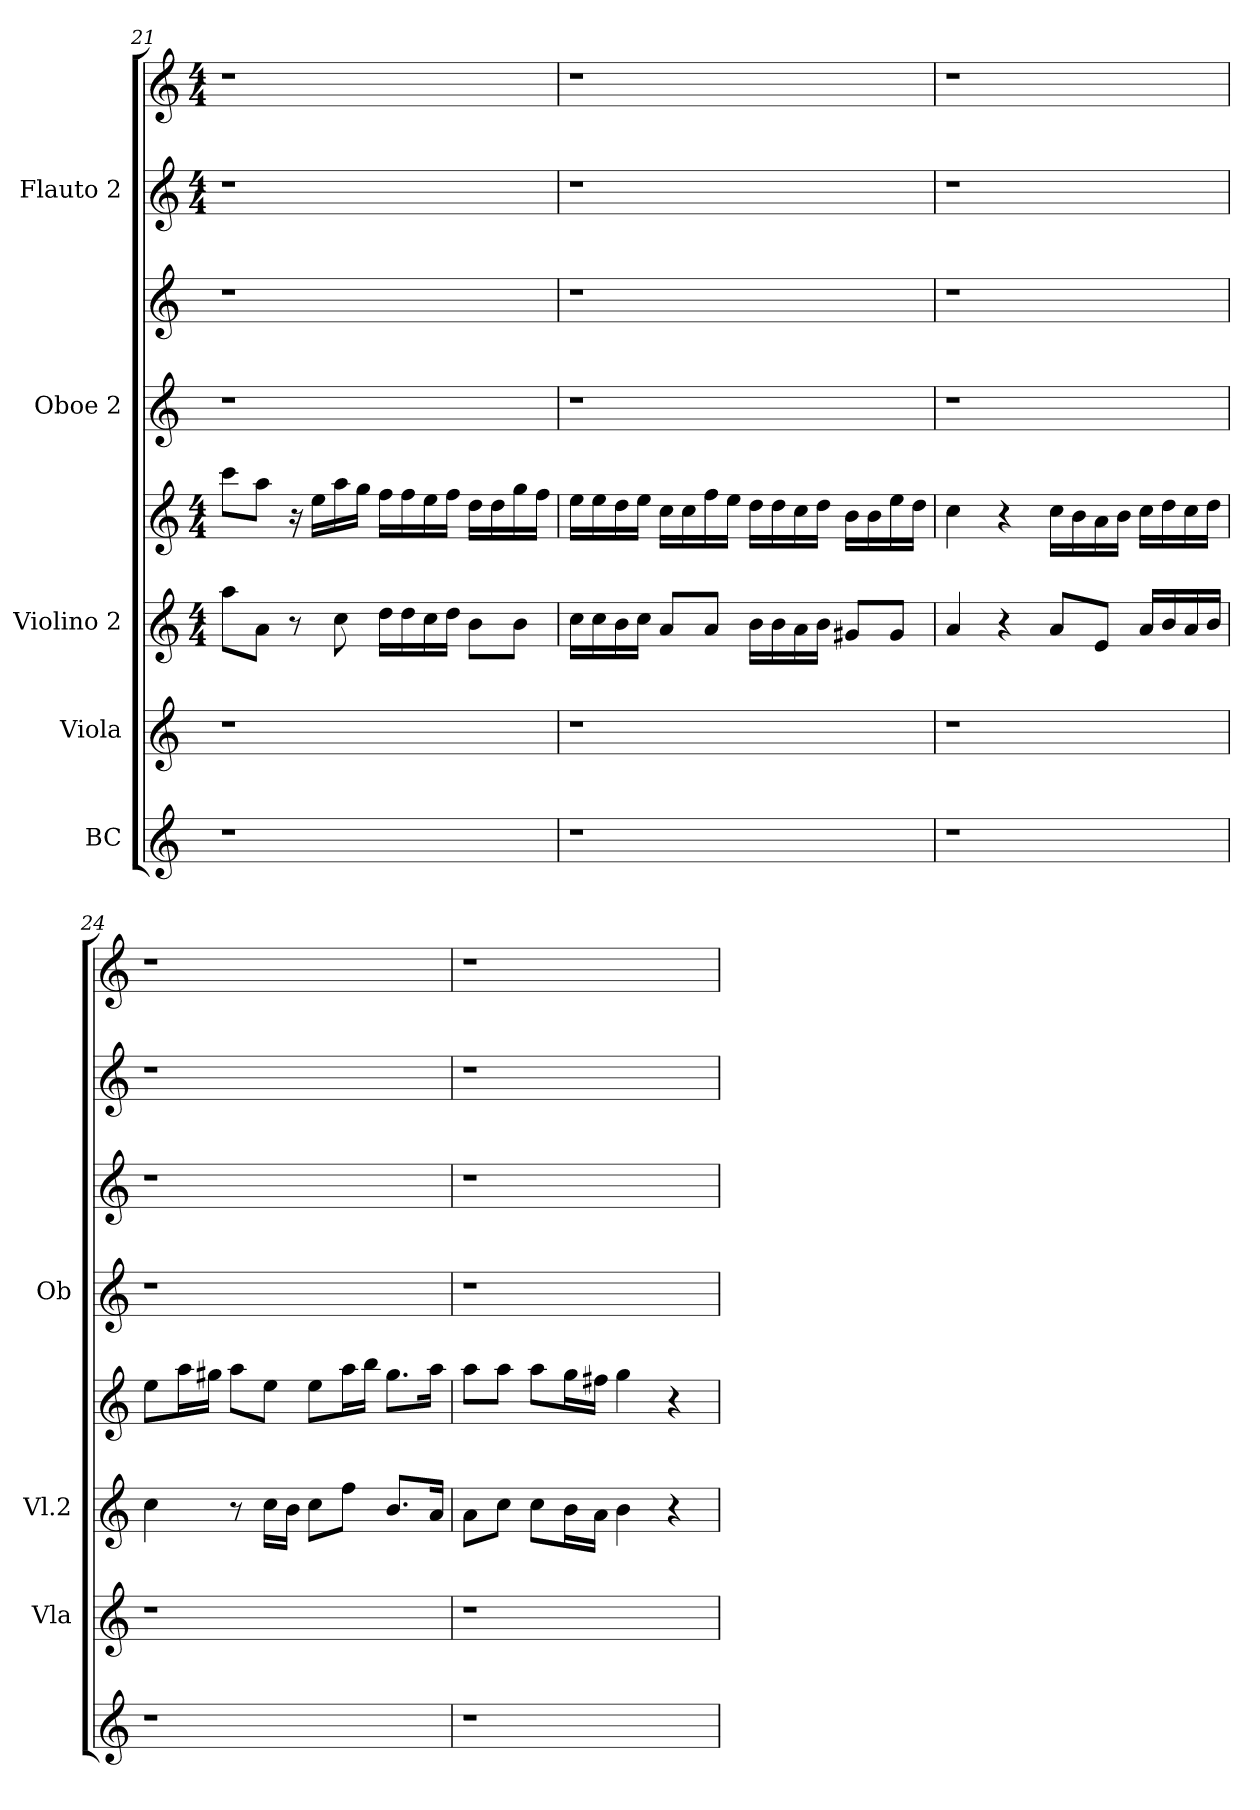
**kern	**kern	**kern	**kern	**kern	**kern	**kern	**kern
*part5	*part4	*part3	*part3	*part2	*part2	*part1	*part1
*staff8	*staff7	*staff6	*staff5	*staff4	*staff3	*staff2	*staff1
*I"BC	*I"Viola	*I"Violino 2	*	*I"Oboe 2	*	*I"Flauto 2	*
*	*I'Vla	*I'Vl.2	*	*I'Ob	*	*	*
*clefG2	*clefG2	*clefG2	*clefG2	*clefG2	*clefG2	*clefG2	*clefG2
*k[]	*k[]	*k[]	*k[]	*k[]	*k[]	*k[]	*k[]
*	*	*M4/4	*M4/4	*	*	*M4/4	*M4/4
=21	=21	=21	=21	=21	=21	=21	=21
1r	1r	8aa\L	8ccc\L	1r	1r	1r	1r
.	.	8a\J	8aa\J	.	.	.	.
.	.	8r	16r	.	.	.	.
.	.	.	16ee\LL	.	.	.	.
.	.	8cc\	16aa\	.	.	.	.
.	.	.	16gg\JJ	.	.	.	.
.	.	16dd\LL	16ff\LL	.	.	.	.
.	.	16dd\	16ff\	.	.	.	.
.	.	16cc\	16ee\	.	.	.	.
.	.	16dd\JJ	16ff\JJ	.	.	.	.
.	.	8b\L	16dd\LL	.	.	.	.
.	.	.	16dd\	.	.	.	.
.	.	8b\J	16gg\	.	.	.	.
.	.	.	16ff\JJ	.	.	.	.
!!LO:PB:g=z
=22	=22	=22	=22	=22	=22	=22	=22
1r	1r	16cc\LL	16ee\LL	1r	1r	1r	1r
.	.	16cc\	16ee\	.	.	.	.
.	.	16b\	16dd\	.	.	.	.
.	.	16cc\JJ	16ee\JJ	.	.	.	.
.	.	8a/L	16cc\LL	.	.	.	.
.	.	.	16cc\	.	.	.	.
.	.	8a/J	16ff\	.	.	.	.
.	.	.	16ee\JJ	.	.	.	.
.	.	16b\LL	16dd\LL	.	.	.	.
.	.	16b\	16dd\	.	.	.	.
.	.	16a\	16cc\	.	.	.	.
.	.	16b\JJ	16dd\JJ	.	.	.	.
.	.	8g#X/L	16b\LL	.	.	.	.
.	.	.	16b\	.	.	.	.
.	.	8g#/J	16ee\	.	.	.	.
.	.	.	16dd\JJ	.	.	.	.
!!LO:LB:g=z
=23	=23	=23	=23	=23	=23	=23	=23
1r	1r	4a/	4cc\	1r	1r	1r	1r
.	.	4r	4r	.	.	.	.
.	.	8a/L	16cc\LL	.	.	.	.
.	.	.	16b\	.	.	.	.
.	.	8e/J	16a\	.	.	.	.
.	.	.	16b\JJ	.	.	.	.
.	.	16a/LL	16cc\LL	.	.	.	.
.	.	16b/	16dd\	.	.	.	.
.	.	16a/	16cc\	.	.	.	.
.	.	16b/JJ	16dd\JJ	.	.	.	.
=24	=24	=24	=24	=24	=24	=24	=24
1r	1r	4cc\	8ee\L	1r	1r	1r	1r
.	.	.	16aa\L	.	.	.	.
.	.	.	16gg#X\JJ	.	.	.	.
.	.	8r	8aa\L	.	.	.	.
.	.	16cc\LL	8ee\J	.	.	.	.
.	.	16b\JJ	.	.	.	.	.
.	.	8cc\L	8ee\L	.	.	.	.
.	.	8ff\J	16aa\L	.	.	.	.
.	.	.	16bb\JJ	.	.	.	.
.	.	8.b/L	8.gg#\L	.	.	.	.
.	.	16a/Jk	16aa\Jk	.	.	.	.
!!LO:PB:g=z
=25	=25	=25	=25	=25	=25	=25	=25
1r	1r	8a\L	8aa\L	1r	1r	1r	1r
.	.	8cc\J	8aa\J	.	.	.	.
.	.	8cc\L	8aa\L	.	.	.	.
.	.	16b\L	16gg\L	.	.	.	.
.	.	16a\JJ	16ff#X\JJ	.	.	.	.
.	.	4b\	4gg\	.	.	.	.
.	.	4r	4r	.	.	.	.
=	=	=	=	=	=	=	=
*-	*-	*-	*-	*-	*-	*-	*-
